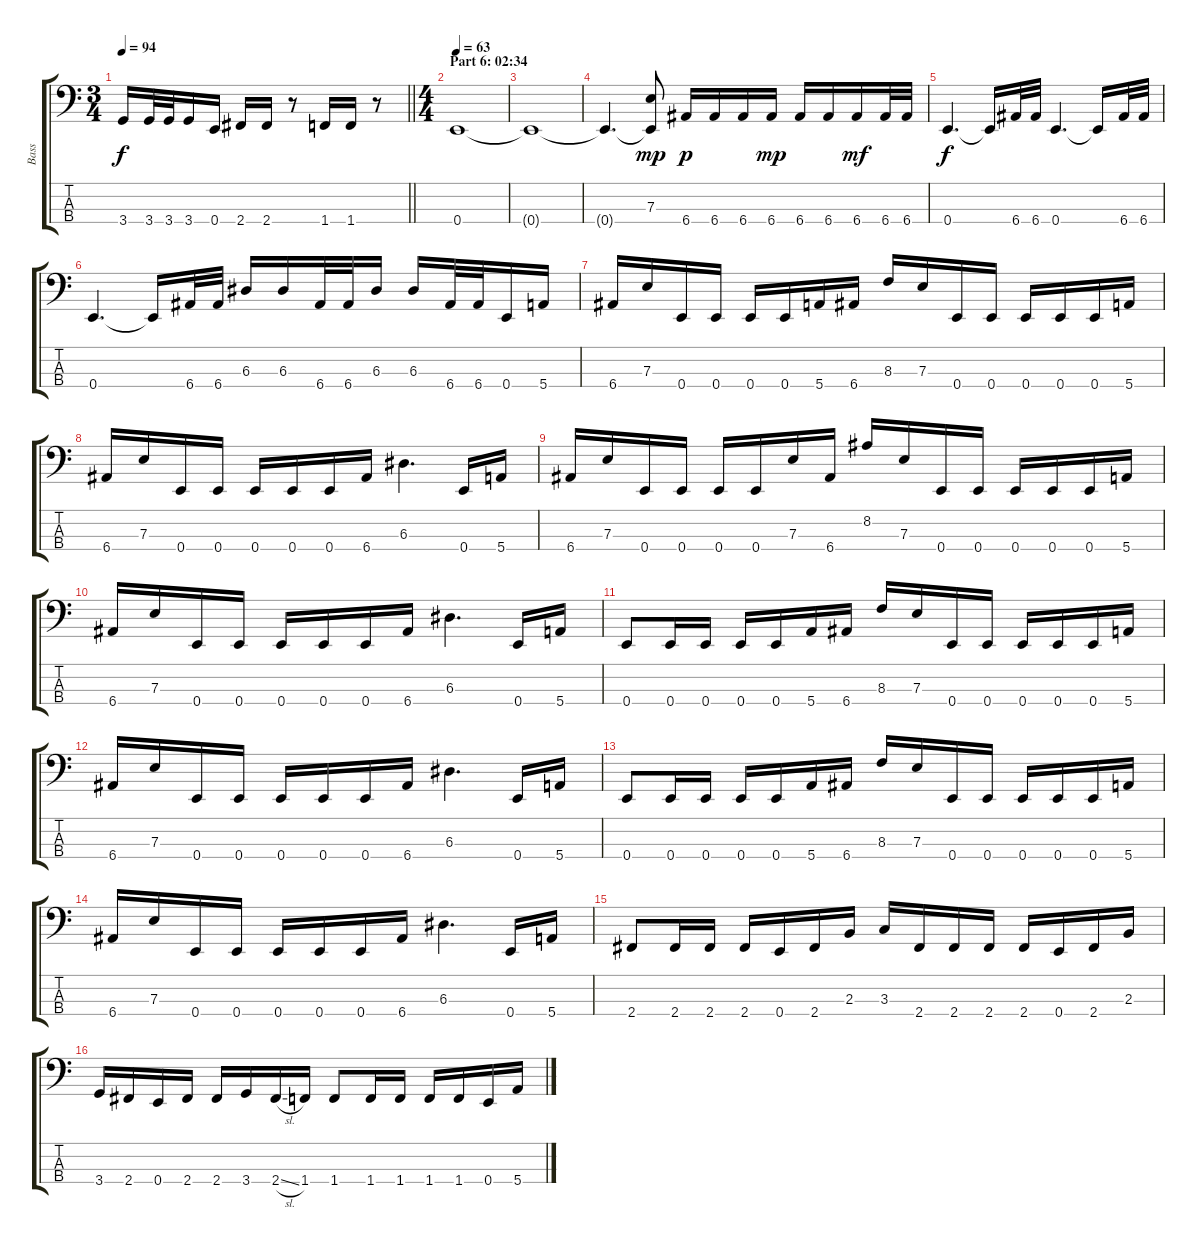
\track ("Bass" "Bass") {instrument electricbasspick}
\staff {score tabs}
\tuning (G2 D2 A1 E1) {hide}
\ts (3 4)
\tempo 94
\clef f4
\barLineRight lightlight
\ks c
3.4.16{dy f} 3.4.32 3.4.32 3.4.16 0.4.16 2.4.16 2.4.16 r.8 1.4.16 1.4.16 r.8 |
\ts (4 4)
\section ("" "Part 6: 02:34")
\tempo 63
0.4.1 |
0.4{t}.1 |
0.4{t}.4{d} (7.3 0.4{t}).8{dy mp} 6.4.16{dy p} 6.4.16 6.4.16 6.4.16{dy mp} 6.4.16 6.4.16 6.4.16{dy mf} 6.4.32 6.4.32 |
0.4.4{d dy f} 0.4{t}.16 6.4.32 6.4.32 0.4.4{d} 0.4{t}.16 6.4.32 6.4.32 |
0.4.4{d} 0.4{t}.16 6.4.32 6.4.32 6.3.16 6.3.16 6.4.32 6.4.32 6.3.16 6.3.16 6.4.32 6.4.32 0.4.16 5.4.16 |
6.4.16 7.3.16 0.4.16 0.4.16 0.4.16 0.4.16 5.4.16 6.4.16 8.3.16 7.3.16 0.4.16 0.4.16 0.4.16 0.4.16 0.4.16 5.4.16 |
6.4.16 7.3.16 0.4.16 0.4.16 0.4.16 0.4.16 0.4.16 6.4.16 6.3.4{d} 0.4.16 5.4.16 |
6.4.16 7.3.16 0.4.16 0.4.16 0.4.16 0.4.16 7.3.16 6.4.16 8.2.16 7.3.16 0.4.16 0.4.16 0.4.16 0.4.16 0.4.16 5.4.16 |
6.4.16 7.3.16 0.4.16 0.4.16 0.4.16 0.4.16 0.4.16 6.4.16 6.3.4{d} 0.4.16 5.4.16 |
0.4.8 0.4.16 0.4.16 0.4.16 0.4.16 5.4.16 6.4.16 8.3.16 7.3.16 0.4.16 0.4.16 0.4.16 0.4.16 0.4.16 5.4.16 |
6.4.16 7.3.16 0.4.16 0.4.16 0.4.16 0.4.16 0.4.16 6.4.16 6.3.4{d} 0.4.16 5.4.16 |
0.4.8 0.4.16 0.4.16 0.4.16 0.4.16 5.4.16 6.4.16 8.3.16 7.3.16 0.4.16 0.4.16 0.4.16 0.4.16 0.4.16 5.4.16 |
6.4.16 7.3.16 0.4.16 0.4.16 0.4.16 0.4.16 0.4.16 6.4.16 6.3.4{d} 0.4.16 5.4.16 |
2.4.8 2.4.16 2.4.16 2.4.16 0.4.16 2.4.16 2.3.16 3.3.16 2.4.16 2.4.16 2.4.16 2.4.16 0.4.16 2.4.16 2.3.16 |
3.4.16 2.4.16 0.4.16 2.4.16 2.4.16 3.4.16 2.4{sl}.16 1.4.16 1.4.8 1.4.16 1.4.16 1.4.16 1.4.16 0.4.16 5.4.16
